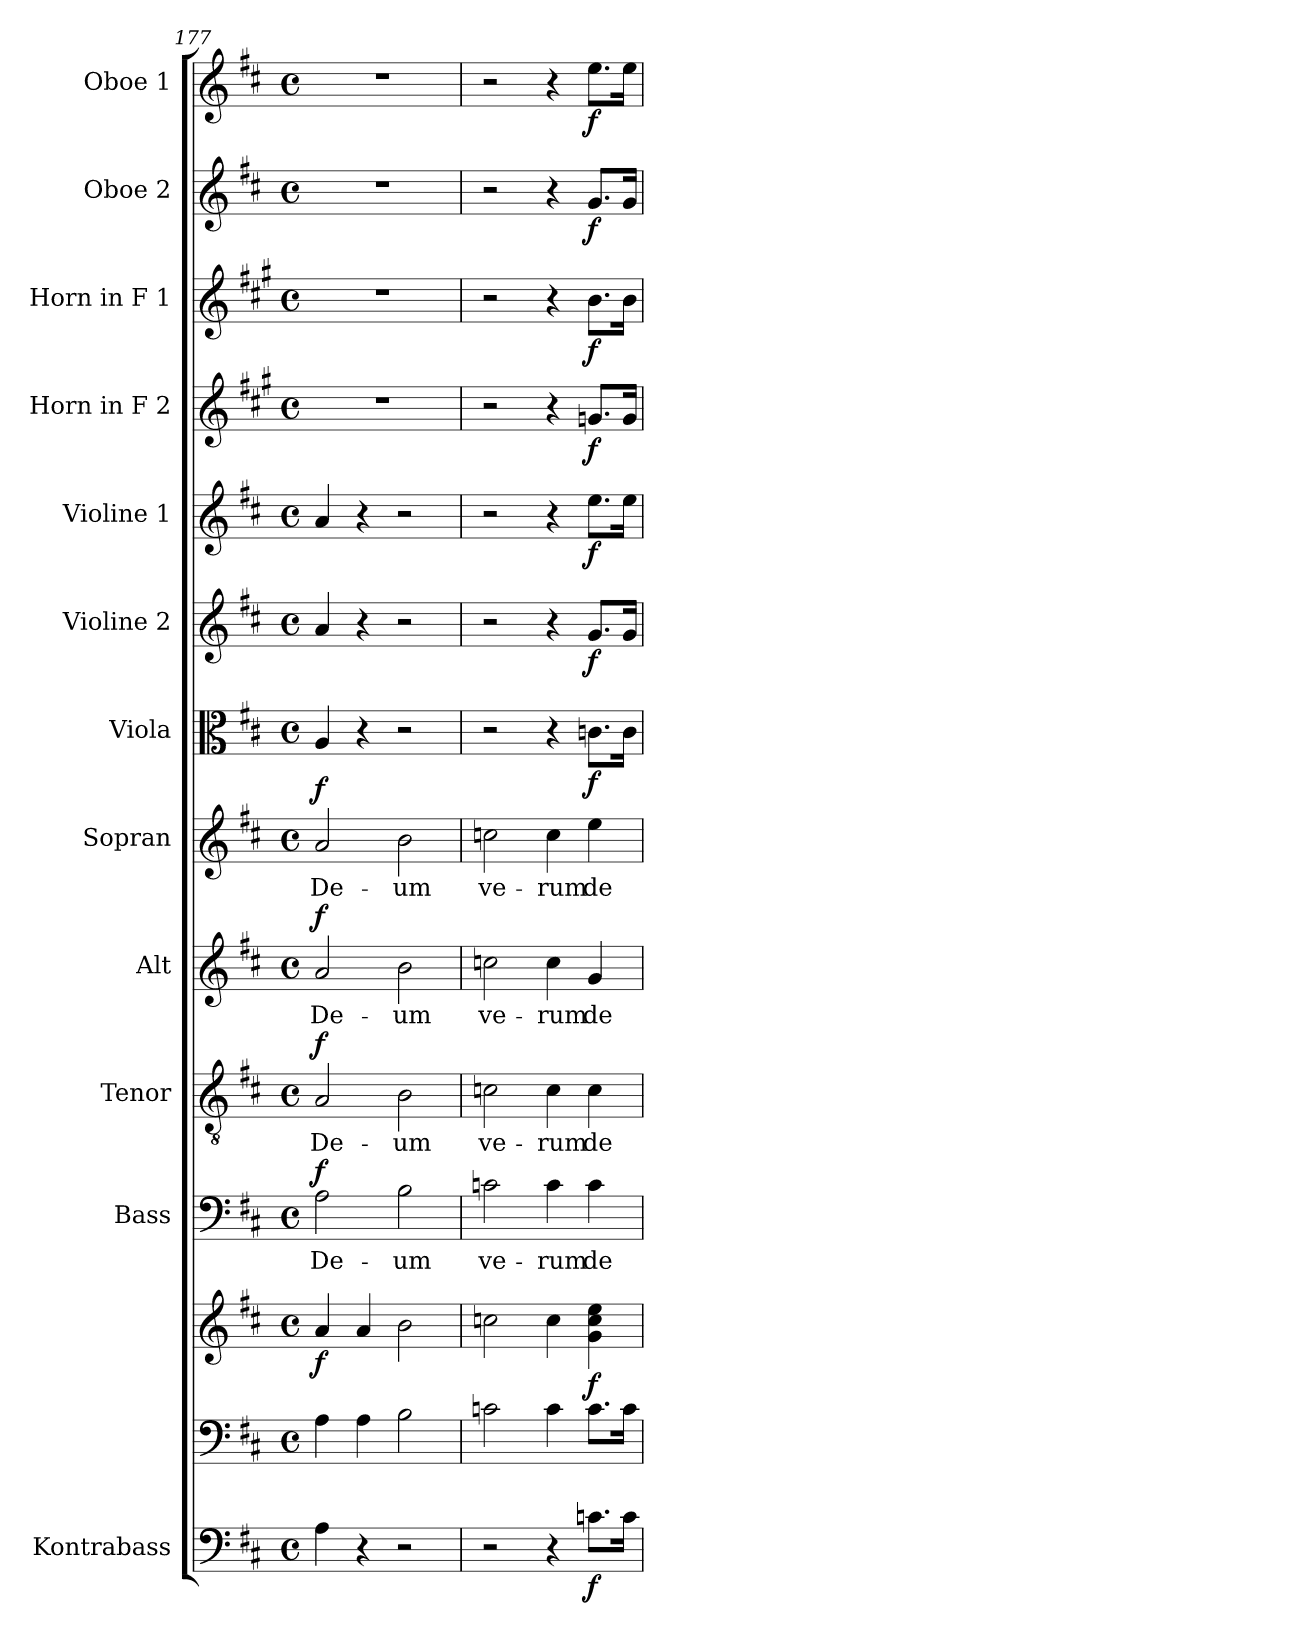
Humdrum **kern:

**kern	**dynam	**kern	**kern	**dynam	**kern	**text	**dynam	**kern	**text	**dynam	**kern	**text	**dynam	**kern	**text	**dynam	**kern	**dynam	**kern	**dynam	**kern	**dynam	**kern	**dynam	**kern	**dynam	**kern	**dynam	**kern	**dynam
*part13	*part13	*part12	*part12	*part12	*part11	*part11	*part11	*part10	*part10	*part10	*part9	*part9	*part9	*part8	*part8	*part8	*part7	*part7	*part6	*part6	*part5	*part5	*part4	*part4	*part3	*part3	*part2	*part2	*part1	*part1
*staff14	*staff14	*staff13	*staff12	*staff12/13	*staff11	*staff11	*staff11	*staff10	*staff10	*staff10	*staff9	*staff9	*staff9	*staff8	*staff8	*staff8	*staff7	*staff7	*staff6	*staff6	*staff5	*staff5	*staff4	*staff4	*staff3	*staff3	*staff2	*staff2	*staff1	*staff1
*I"Kontrabass	*	*	*	*	*I"Bass	*	*	*I"Tenor	*	*	*I"Alt	*	*	*I"Sopran	*	*	*I"Viola	*	*I"Violine 2	*	*I"Violine 1	*	*I"Horn in F 2	*	*I"Horn in F 1	*	*I"Oboe 2	*	*I"Oboe 1	*
*I'Kb.	*	*	*	*	*I'B.	*	*	*I'T.	*	*	*I'A.	*	*	*I'S.	*	*	*I'Vla.	*	*I'Vl. 2	*	*I'Vl. 1	*	*	*	*	*	*I'Ob. 2	*	*I'Ob. 1	*
*clefF4	*	*clefF4	*clefG2	*	*clefF4	*	*	*clefGv2	*	*	*clefG2	*	*	*clefG2	*	*	*clefC3	*	*clefG2	*	*clefG2	*	*clefG2	*	*clefG2	*	*clefG2	*	*clefG2	*
*ITrd7c12	*	*	*	*	*	*	*	*	*	*	*	*	*	*	*	*	*	*	*	*	*	*	*ITrd4c7	*	*ITrd4c7	*	*	*	*	*
*k[f#c#]	*	*k[f#c#]	*k[f#c#]	*	*k[f#c#]	*	*	*k[f#c#]	*	*	*k[f#c#]	*	*	*k[f#c#]	*	*	*k[f#c#]	*	*k[f#c#]	*	*k[f#c#]	*	*k[f#c#]	*	*k[f#c#]	*	*k[f#c#]	*	*k[f#c#]	*
*D:	*	*D:	*D:	*	*D:	*	*	*D:	*	*	*D:	*	*	*D:	*	*	*D:	*	*D:	*	*D:	*	*D:	*	*D:	*	*D:	*	*D:	*
*M4/4	*	*M4/4	*M4/4	*	*M4/4	*	*	*M4/4	*	*	*M4/4	*	*	*M4/4	*	*	*M4/4	*	*M4/4	*	*M4/4	*	*M4/4	*	*M4/4	*	*M4/4	*	*M4/4	*
*met(c)	*	*met(c)	*met(c)	*	*met(c)	*	*	*met(c)	*	*	*met(c)	*	*	*met(c)	*	*	*met(c)	*	*met(c)	*	*met(c)	*	*met(c)	*	*met(c)	*	*met(c)	*	*met(c)	*
=177	=177	=177	=177	=177	=177	=177	=177	=177	=177	=177	=177	=177	=177	=177	=177	=177	=177	=177	=177	=177	=177	=177	=177	=177	=177	=177	=177	=177	=177	=177
!	!	!	!	!LO:DY:b	!	!LO:LY:b	!LO:DY:a	!	!LO:LY:b	!LO:DY:a	!	!LO:LY:b	!LO:DY:a	!	!LO:LY:b	!LO:DY:a	!	!	!	!	!	!	!	!	!	!	!	!	!	!
4AA\	.	4A\	4a/	f	2A\	De-	f	2A/	De-	f	2a/	De-	f	2a/	De-	f	4A/	.	4a/	.	4a/	.	1r	.	1r	.	1r	.	1r	.
4r	.	4A!\	4a!/	.	.	.	.	.	.	.	.	.	.	.	.	.	4r	.	4r	.	4r	.	.	.	.	.	.	.	.	.
!	!	!	!	!	!	!LO:LY:b	!	!	!LO:LY:b	!	!	!LO:LY:b	!	!	!LO:LY:b	!	!	!	!	!	!	!	!	!	!	!	!	!	!	!
2r	.	2B!\	2b!\	.	2B\	-um	.	2B\	-um	.	2b\	-um	.	2b\	-um	.	2r	.	2r	.	2r	.	.	.	.	.	.	.	.	.
=178	=178	=178	=178	=178	=178	=178	=178	=178	=178	=178	=178	=178	=178	=178	=178	=178	=178	=178	=178	=178	=178	=178	=178	=178	=178	=178	=178	=178	=178	=178
!	!	!	!	!	!	!LO:LY:b	!	!	!LO:LY:b	!	!	!LO:LY:b	!	!	!LO:LY:b	!	!	!	!	!	!	!	!	!	!	!	!	!	!	!
2r	.	2cn!\	2ccn!\	.	2cn\	ve-	.	2cn\	ve-	.	2ccn\	ve-	.	2ccn\	ve-	.	2r	.	2r	.	2r	.	2r	.	2r	.	2r	.	2r	.
!	!	!	!	!	!	!LO:LY:b	!	!	!LO:LY:b	!	!	!LO:LY:b	!	!	!LO:LY:b	!	!	!	!	!	!	!	!	!	!	!	!	!	!	!
4r	.	4c!\	4cc!\	.	4c\	-rum	.	4c\	-rum	.	4cc\	-rum	.	4cc\	-rum	.	4r	.	4r	.	4r	.	4r	.	4r	.	4r	.	4r	.
!	!LO:DY:b	!	!	!LO:DY:b	!	!LO:LY:b	!	!	!LO:LY:b	!	!	!LO:LY:b	!	!	!LO:LY:b	!	!	!LO:DY:b	!	!LO:DY:b	!	!LO:DY:b	!	!LO:DY:b	!	!LO:DY:b	!	!LO:DY:b	!	!LO:DY:b
8.Cn\L	f	8.c\L	4g\ 4cc\ 4ee\	f	4c\	de	.	4c\	de	.	4g/	de	.	4ee\	de	.	8.cn\L	f	8.g/L	f	8.ee\L	f	8.cn/L	f	8.e\L	f	8.g/L	f	8.ee\L	f
16C\Jk	.	16c\Jk	.	.	.	.	.	.	.	.	.	.	.	.	.	.	16c\Jk	.	16g/Jk	.	16ee\Jk	.	16c/Jk	.	16e\Jk	.	16g/Jk	.	16ee\Jk	.
=	=	=	=	=	=	=	=	=	=	=	=	=	=	=	=	=	=	=	=	=	=	=	=	=	=	=	=	=	=	=
*-	*-	*-	*-	*-	*-	*-	*-	*-	*-	*-	*-	*-	*-	*-	*-	*-	*-	*-	*-	*-	*-	*-	*-	*-	*-	*-	*-	*-	*-	*-
